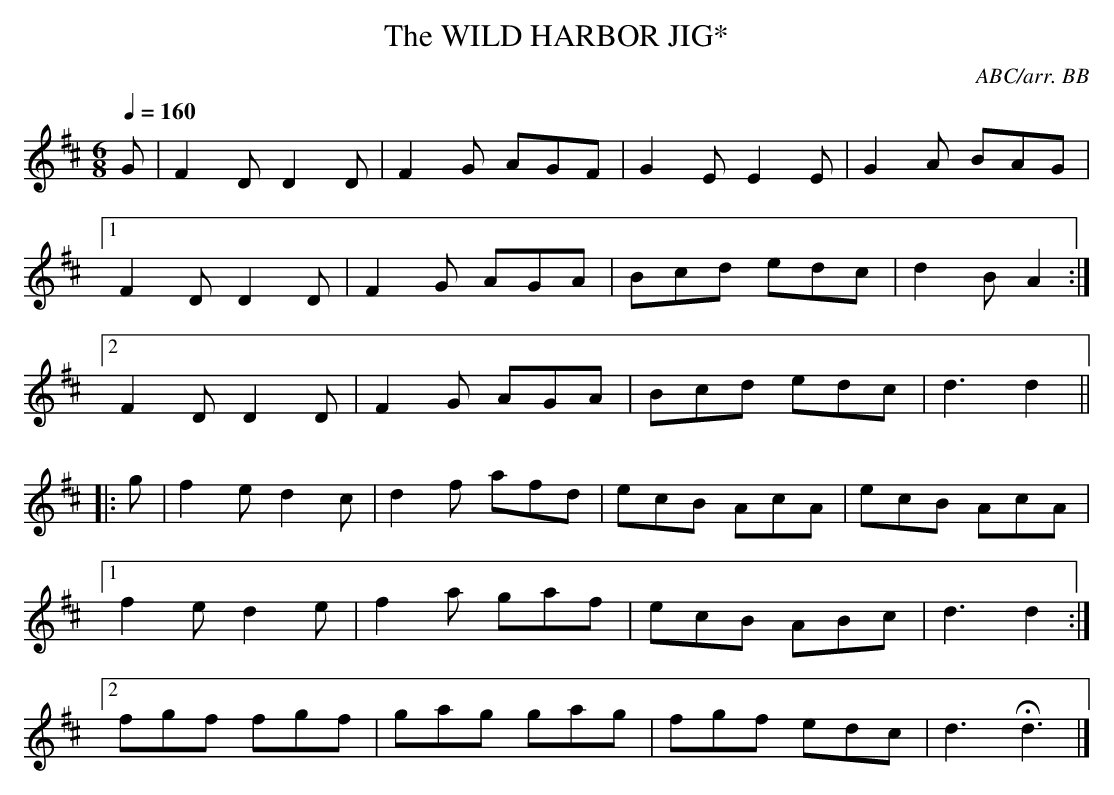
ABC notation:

X:1
T:WILD HARBOR JIG*, The
C:ABC/arr. BB
Y:"moderately fast"
Q:1/4=160
L:1/8
M:6/8
K:D % source key: E
G|F2D D2D|F2G AGF|G2E E2E|G2A BAG|
[1 F2D D2D|F2G AGA|Bcd edc|d2B A2 :|
[2 F2D D2D|F2G AGA|Bcd edc|d3 d2||
|:g|f2e d2c|d2f afd|ecB AcA|ecB AcA|
[1 f2e d2e|f2a gaf|ecB ABc|d3 d2 :|
[2 fgf fgf|gag gag|fgf edc|d3 Hd3|]
